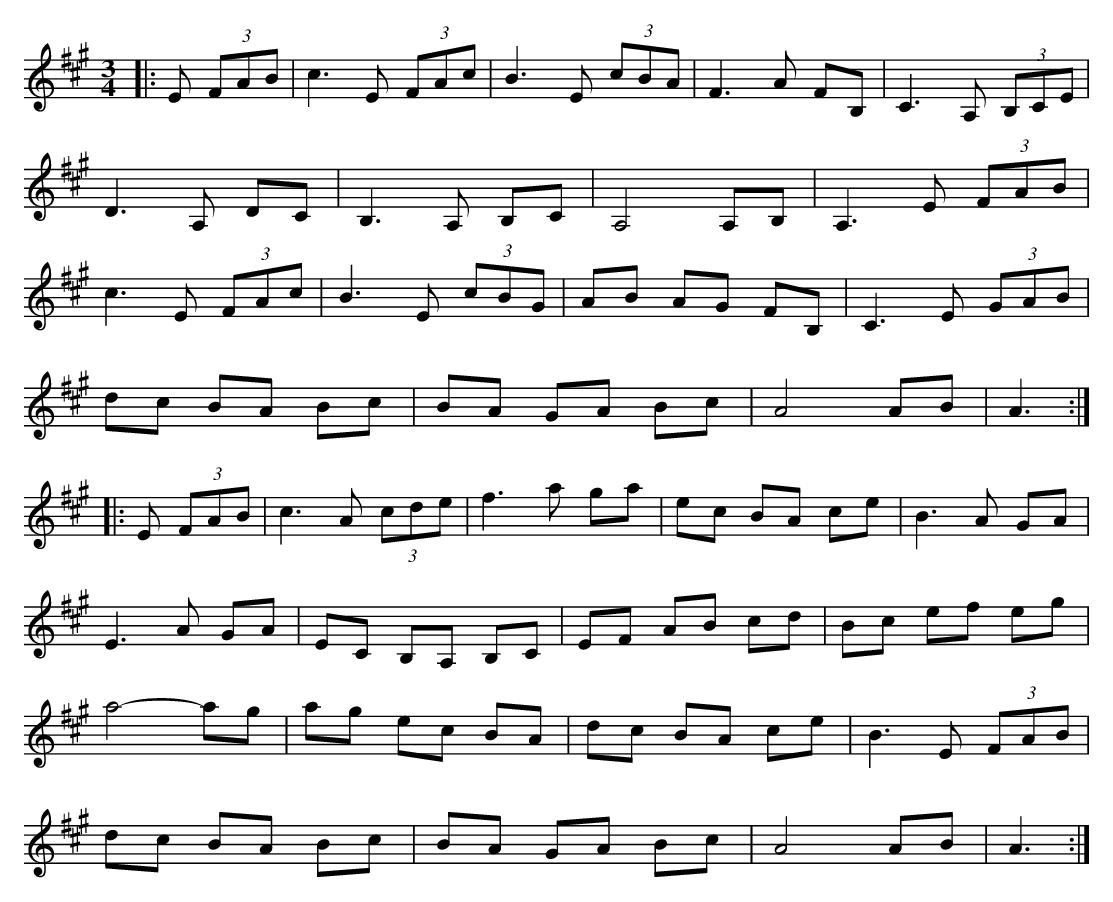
X:1
M:3/4
K:A
|:E (3FAB|c3E (3FAc|B3E (3cBA|F3A FB,|C3A, (3B,CE|
D3A, DC|B,3A, B,C|A,4 A,B,|A,3E (3FAB|
c3E (3FAc|B3E (3cBG|AB AG FB,|C3E (3GAB|
dc BA Bc|BA GA Bc|A4 AB|A3:|
|:E (3FAB|c3A (3cde|f3a ga|ec BA ce|B3A GA|
E3A GA|EC B,A, B,C|EF AB cd|Bc ef eg|
a4- ag|ag ec BA|dc BA ce|B3E (3FAB|
dc BA Bc|BA GA Bc|A4 AB|A3:|
